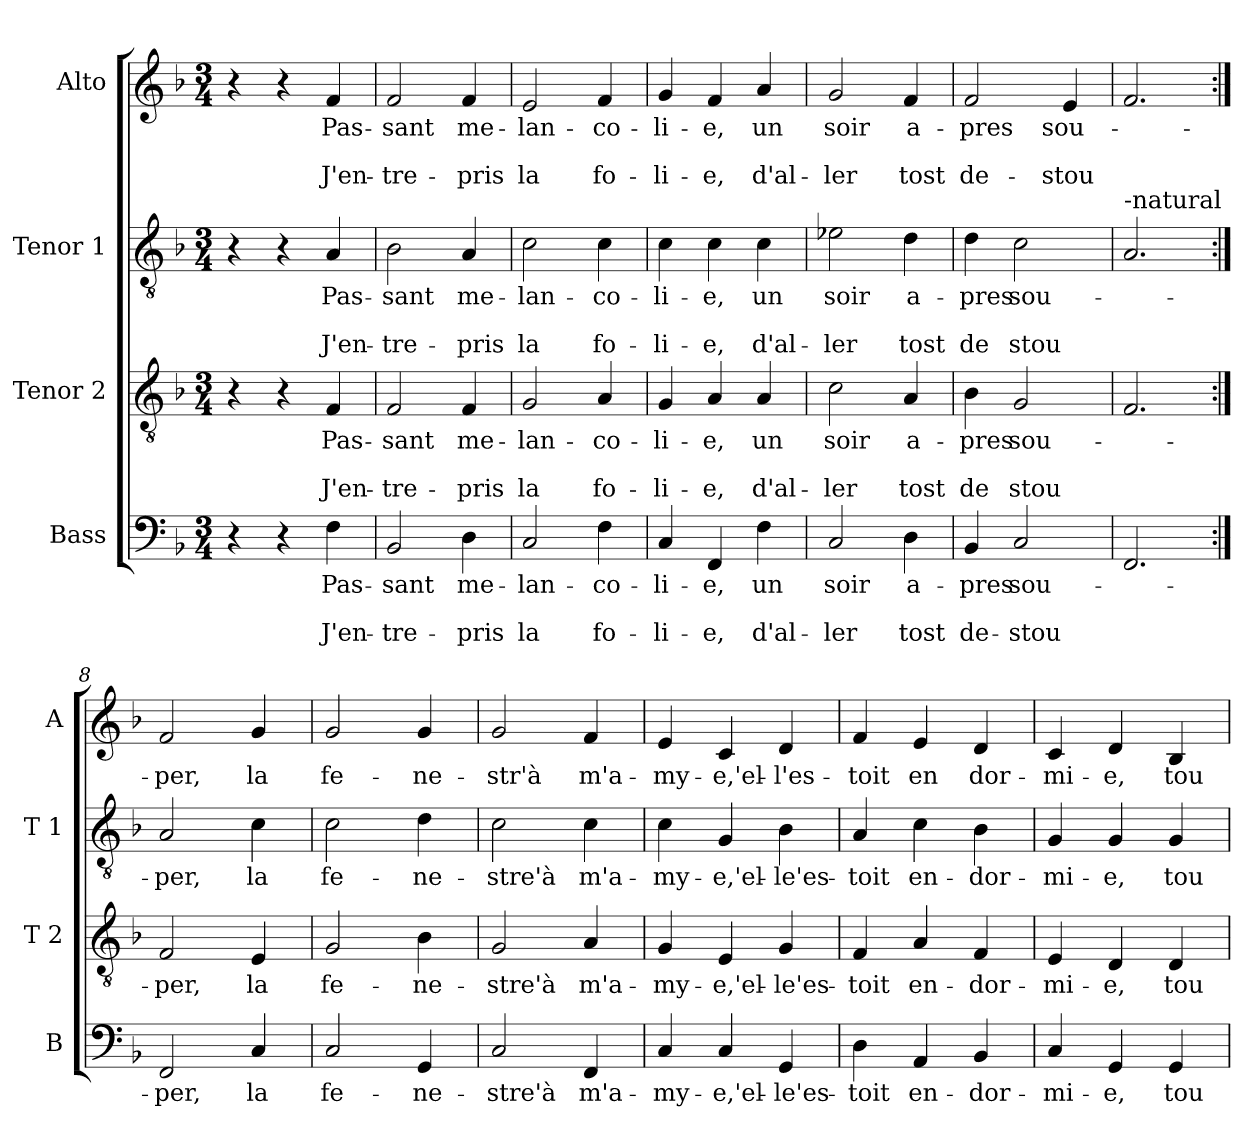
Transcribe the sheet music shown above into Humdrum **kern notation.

**kern	**text	**text	**text	**kern	**text	**text	**text	**kern	**text	**text	**text	**kern	**text	**text	**text
*part4	*part4	*part4	*part4	*part3	*part3	*part3	*part3	*part2	*part2	*part2	*part2	*part1	*part1	*part1	*part1
*staff4	*staff4	*staff4	*staff4	*staff3	*staff3	*staff3	*staff3	*staff2	*staff2	*staff2	*staff2	*staff1	*staff1	*staff1	*staff1
*I"Bass	*	*	*	*I"Tenor 2	*	*	*	*I"Tenor 1	*	*	*	*I"Alto	*	*	*
*I'B	*	*	*	*I'T 2	*	*	*	*I'T 1	*	*	*	*I'A	*	*	*
*clefF4	*	*	*	*clefGv2	*	*	*	*clefGv2	*	*	*	*clefG2	*	*	*
*k[b-]	*	*	*	*k[b-]	*	*	*	*k[b-]	*	*	*	*k[b-]	*	*	*
*F:	*	*	*	*F:	*	*	*	*F:	*	*	*	*F:	*	*	*
*M3/4	*	*	*	*M3/4	*	*	*	*M3/4	*	*	*	*M3/4	*	*	*
=1	=1	=1	=1	=1	=1	=1	=1	=1	=1	=1	=1	=1	=1	=1	=1
4r	.	.	.	4r	.	.	.	4r	.	.	.	4r	.	.	.
4r	.	.	.	4r	.	.	.	4r	.	.	.	4r	.	.	.
!	!LO:LY:b	!	!LO:LY:b	!	!LO:LY:b	!	!LO:LY:b	!	!LO:LY:b	!	!LO:LY:b	!	!LO:LY:b	!	!LO:LY:b
4F\	Pas-	.	J'en-	4F/	Pas-	.	J'en-	4A/	Pas-	.	J'en-	4f/	Pas-	.	J'en-
=2	=2	=2	=2	=2	=2	=2	=2	=2	=2	=2	=2	=2	=2	=2	=2
!	!LO:LY:b	!	!LO:LY:b	!	!LO:LY:b	!	!LO:LY:b	!	!LO:LY:b	!	!LO:LY:b	!	!LO:LY:b	!	!LO:LY:b
2BB-/	-sant	.	-tre-	2F/	-sant	.	-tre-	2B-\	-sant	.	-tre-	2f/	-sant	.	-tre-
!	!LO:LY:b	!	!LO:LY:b	!	!LO:LY:b	!	!LO:LY:b	!	!LO:LY:b	!	!LO:LY:b	!	!LO:LY:b	!	!LO:LY:b
4D\	me-	.	-pris	4F/	me-	.	-pris	4A/	me-	.	-pris	4f/	me-	.	-pris
=3	=3	=3	=3	=3	=3	=3	=3	=3	=3	=3	=3	=3	=3	=3	=3
!	!LO:LY:b	!	!LO:LY:b	!	!LO:LY:b	!	!LO:LY:b	!	!LO:LY:b	!	!LO:LY:b	!	!LO:LY:b	!	!LO:LY:b
2C/	-lan-	.	la	2G/	-lan-	.	la	2c\	-lan-	.	la	2e/	-lan-	.	la
!	!LO:LY:b	!	!LO:LY:b	!	!LO:LY:b	!	!LO:LY:b	!	!LO:LY:b	!	!LO:LY:b	!	!LO:LY:b	!	!LO:LY:b
4F\	-co-	.	fo-	4A/	-co-	.	fo-	4c\	-co-	.	fo-	4f/	-co-	.	fo-
=4	=4	=4	=4	=4	=4	=4	=4	=4	=4	=4	=4	=4	=4	=4	=4
!	!LO:LY:b	!	!LO:LY:b	!	!LO:LY:b	!	!LO:LY:b	!	!LO:LY:b	!	!LO:LY:b	!	!LO:LY:b	!	!LO:LY:b
4C/	-li-	.	-li-	4G/	-li-	.	-li-	4c\	-li-	.	-li-	4g/	-li-	.	-li-
!	!LO:LY:b	!	!LO:LY:b	!	!LO:LY:b	!	!LO:LY:b	!	!LO:LY:b	!	!LO:LY:b	!	!LO:LY:b	!	!LO:LY:b
4FF/	-e,	.	-e,	4A/	-e,	.	-e,	4c\	-e,	.	-e,	4f/	-e,	.	-e,
!	!LO:LY:b	!	!LO:LY:b	!	!LO:LY:b	!	!LO:LY:b	!	!LO:LY:b	!	!LO:LY:b	!	!LO:LY:b	!	!LO:LY:b
4F\	un	.	d'al-	4A/	un	.	d'al-	4c\	un	.	d'al-	4a/	un	.	d'al-
=5	=5	=5	=5	=5	=5	=5	=5	=5	=5	=5	=5	=5	=5	=5	=5
!	!LO:LY:b	!	!LO:LY:b	!	!LO:LY:b	!	!LO:LY:b	!	!LO:LY:b	!	!LO:LY:b	!	!LO:LY:b	!	!LO:LY:b
2C/	soir	.	-ler	2c\	soir	.	-ler	2e-X\	soir	.	-ler	2g/	soir	.	-ler
!	!LO:LY:b	!	!LO:LY:b	!	!LO:LY:b	!	!LO:LY:b	!	!LO:LY:b	!	!LO:LY:b	!	!LO:LY:b	!	!LO:LY:b
4D\	a-	.	tost	4A/	a-	.	tost	4d\	a-	.	tost	4f/	a-	.	tost
!!LO:LB:g=z
=6	=6	=6	=6	=6	=6	=6	=6	=6	=6	=6	=6	=6	=6	=6	=6
!	!LO:LY:b	!	!LO:LY:b	!	!LO:LY:b	!	!LO:LY:b	!	!LO:LY:b	!	!LO:LY:b	!	!LO:LY:b	!	!LO:LY:b
4BB-/	-pres	.	de-	4B-\	-pres	.	de	4d\	-pres	.	de	2f/	-pres	.	de-
!	!LO:LY:b	!	!LO:LY:b	!	!LO:LY:b	!	!LO:LY:b	!	!LO:LY:b	!	!LO:LY:b	!	!	!	!
2C/	sou-	.	-stou	2G/	sou-	.	stou	2c\	sou-	.	stou	.	.	.	.
!	!	!	!	!	!	!	!	!	!	!	!	!	!LO:LY:b	!	!LO:LY:b
.	.	.	.	.	.	.	.	.	.	.	.	4e/	sou-	.	-stou
=7	=7	=7	=7	=7	=7	=7	=7	=7	=7	=7	=7	=7	=7	=7	=7
!	!	!	!	!	!	!	!	!LO:TX:a:t=-natural	!	!	!	!	!	!	!
2.FF/	.	.	.	2.F/	.	.	.	2.A/	.	.	.	2.f/	.	.	.
=8:|!	=8:|!	=8:|!	=8:|!	=8:|!	=8:|!	=8:|!	=8:|!	=8:|!	=8:|!	=8:|!	=8:|!	=8:|!	=8:|!	=8:|!	=8:|!
!	!LO:LY:b	!	!	!	!LO:LY:b	!	!	!	!LO:LY:b	!	!	!	!LO:LY:b	!	!
2FF/	per,	.	.	2F/	per,	.	.	2A/	per,	.	.	2f/	per,	.	.
!	!LO:LY:b	!	!	!	!LO:LY:b	!	!	!	!LO:LY:b	!	!	!	!LO:LY:b	!	!
4C/	la	.	.	4E/	la	.	.	4c\	la	.	.	4g/	la	.	.
=9	=9	=9	=9	=9	=9	=9	=9	=9	=9	=9	=9	=9	=9	=9	=9
!	!LO:LY:b	!	!	!	!LO:LY:b	!	!	!	!LO:LY:b	!	!	!	!LO:LY:b	!	!
2C/	fe-	.	.	2G/	fe-	.	.	2c\	fe-	.	.	2g/	fe-	.	.
!	!LO:LY:b	!	!	!	!LO:LY:b	!	!	!	!LO:LY:b	!	!	!	!LO:LY:b	!	!
4GG/	-ne-	.	.	4B-\	-ne-	.	.	4d\	-ne-	.	.	4g/	-ne-	.	.
=10	=10	=10	=10	=10	=10	=10	=10	=10	=10	=10	=10	=10	=10	=10	=10
!	!LO:LY:b	!	!	!	!LO:LY:b	!	!	!	!LO:LY:b	!	!	!	!LO:LY:b	!	!
2C/	-stre'à	.	.	2G/	-stre'à	.	.	2c\	-stre'à	.	.	2g/	-str'à	.	.
!	!LO:LY:b	!	!	!	!LO:LY:b	!	!	!	!LO:LY:b	!	!	!	!LO:LY:b	!	!
4FF/	m'a-	.	.	4A/	m'a-	.	.	4c\	m'a-	.	.	4f/	m'a-	.	.
=11	=11	=11	=11	=11	=11	=11	=11	=11	=11	=11	=11	=11	=11	=11	=11
!	!LO:LY:b	!	!	!	!LO:LY:b	!	!	!	!LO:LY:b	!	!	!	!LO:LY:b	!	!
4C/	-my-	.	.	4G/	-my-	.	.	4c\	-my-	.	.	4e/	-my-	.	.
!	!LO:LY:b	!	!	!	!LO:LY:b	!	!	!	!LO:LY:b	!	!	!	!LO:LY:b	!	!
4C/	-e,'el-	.	.	4E/	-e,'el-	.	.	4G/	-e,'el-	.	.	4c/	-e,'el-	.	.
!	!LO:LY:b	!	!	!	!LO:LY:b	!	!	!	!LO:LY:b	!	!	!	!LO:LY:b	!	!
4GG/	-le'es-	.	.	4G/	-le'es-	.	.	4B-\	-le'es-	.	.	4d/	-l'es-	.	.
!!LO:PB:g=z
=12	=12	=12	=12	=12	=12	=12	=12	=12	=12	=12	=12	=12	=12	=12	=12
!	!LO:LY:b	!	!	!	!LO:LY:b	!	!	!	!LO:LY:b	!	!	!	!LO:LY:b	!	!
4D\	-toit	.	.	4F/	-toit	.	.	4A/	-toit	.	.	4f/	-toit	.	.
!	!LO:LY:b	!	!	!	!LO:LY:b	!	!	!	!LO:LY:b	!	!	!	!LO:LY:b	!	!
4AA/	en-	.	.	4A/	en-	.	.	4c\	en-	.	.	4e/	en	.	.
!	!LO:LY:b	!	!	!	!LO:LY:b	!	!	!	!LO:LY:b	!	!	!	!LO:LY:b	!	!
4BB-/	-dor-	.	.	4F/	-dor-	.	.	4B-\	-dor-	.	.	4d/	dor-	.	.
=13	=13	=13	=13	=13	=13	=13	=13	=13	=13	=13	=13	=13	=13	=13	=13
!	!LO:LY:b	!	!	!	!LO:LY:b	!	!	!	!LO:LY:b	!	!	!	!LO:LY:b	!	!
4C/	-mi-	.	.	4E/	-mi-	.	.	4G/	-mi-	.	.	4c/	-mi-	.	.
!	!LO:LY:b	!	!	!	!LO:LY:b	!	!	!	!LO:LY:b	!	!	!	!LO:LY:b	!	!
4GG/	-e,	.	.	4D/	-e,	.	.	4G/	-e,	.	.	4d/	-e,	.	.
!	!LO:LY:b	!	!	!	!LO:LY:b	!	!	!	!LO:LY:b	!	!	!	!LO:LY:b	!	!
4GG/	tou-	.	.	4D/	tou-	.	.	4G/	tou-	.	.	4B-/	tou-	.	.
=	=	=	=	=	=	=	=	=	=	=	=	=	=	=	=
*-	*-	*-	*-	*-	*-	*-	*-	*-	*-	*-	*-	*-	*-	*-	*-
